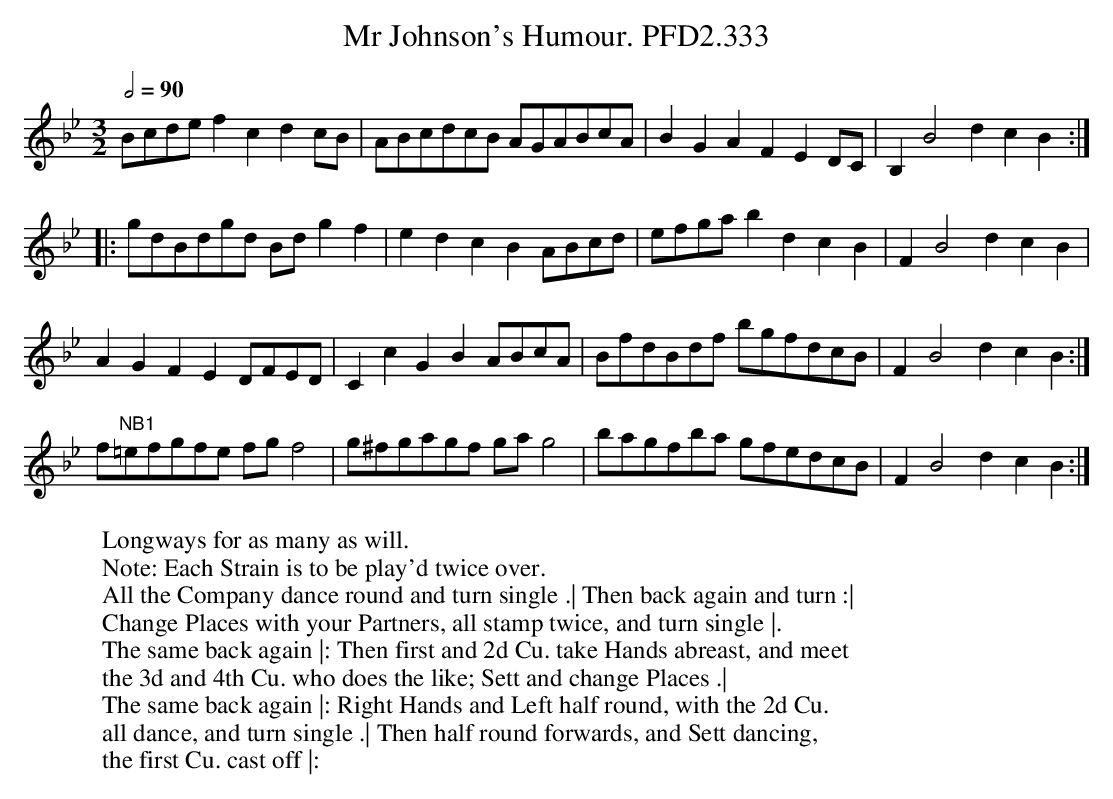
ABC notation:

X:1
T:Mr Johnson's Humour. PFD2.333
M:3/2
L:1/4
W:Longways for as many as will.
W:Note: Each Strain is to be play'd twice over.
W:All the Company dance round and turn single .| Then back again and turn :|
W:Change Places with your Partners, all stamp twice, and turn single |.
W:The same back again |: Then first and 2d Cu. take Hands abreast, and meet
W:the 3d and 4th Cu. who does the like; Sett and change Places .|
W:The same back again |: Right Hands and Left half round, with the 2d Cu.
W:all dance, and turn single .| Then half round forwards, and Sett dancing,
W:the first Cu. cast off |:
Q:1/2=90
K:Bb
B/c/d/e/ fc dc/B/ | A/B/c/d/c/B/ A/G/A/B/c/A/ | BG AF ED/C/ | B,B2 dcB :|
|: g/d/B/d/g/d/ B/d/gf | ed cB A/B/c/d/ | e/f/g/a/ bd cB | FB2 dcB |
AG FE D/F/E/D/ | Cc GB A/B/c/A/ | B/f/d/B/d/f/ b/g/f/d/c/B/ |  FB2 dcB :|
f/"NB1"=e/f/g/f/e/ f/g/ f2 | g/^f/g/a/g/f/ g/a/ g2 | \
b/a/g/f/b/a/ g/f/e/d/c/B/ | FB2 dcB :|
